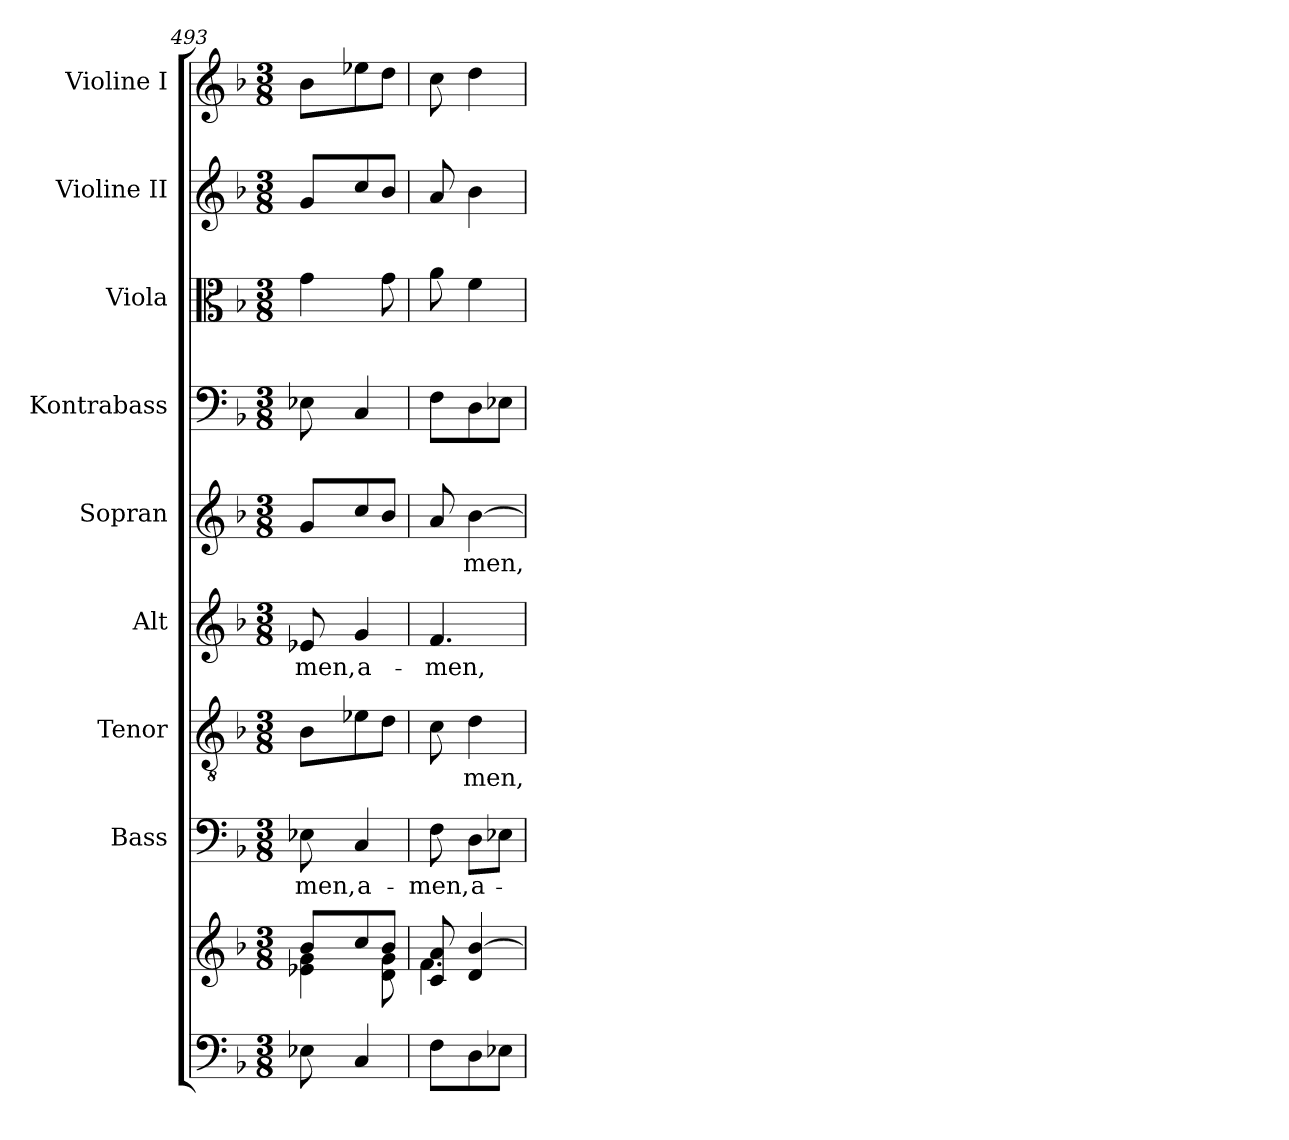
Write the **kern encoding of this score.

**kern	**kern	**kern	**text	**kern	**text	**kern	**text	**kern	**text	**kern	**kern	**kern	**kern
*part9	*part9	*part8	*part8	*part7	*part7	*part6	*part6	*part5	*part5	*part4	*part3	*part2	*part1
*staff10	*staff9	*staff8	*staff8	*staff7	*staff7	*staff6	*staff6	*staff5	*staff5	*staff4	*staff3	*staff2	*staff1
*	*	*I"Bass	*	*I"Tenor	*	*I"Alt	*	*I"Sopran	*	*I"Kontrabass	*I"Viola	*I"Violine II	*I"Violine I
*	*	*I'B.	*	*I'T.	*	*I'A.	*	*I'S.	*	*I'Kb.	*I'Vla.	*I'Vl. II	*I'Vl. I
*clefF4	*clefG2	*clefF4	*	*clefGv2	*	*clefG2	*	*clefG2	*	*clefF4	*clefC3	*clefG2	*clefG2
*	*	*	*	*	*	*	*	*	*	*ITrd7c12	*	*	*
*k[b-]	*k[b-]	*k[b-]	*	*k[b-]	*	*k[b-]	*	*k[b-]	*	*k[b-]	*k[b-]	*k[b-]	*k[b-]
*F:	*F:	*F:	*	*F:	*	*F:	*	*F:	*	*F:	*F:	*F:	*F:
*M3/8	*M3/8	*M3/8	*	*M3/8	*	*M3/8	*	*M3/8	*	*M3/8	*M3/8	*M3/8	*M3/8
=493	=493	=493	=493	=493	=493	=493	=493	=493	=493	=493	=493	=493	=493
*	*^	*	*	*	*	*	*	*	*	*	*	*	*
!	!	!	!	!LO:LY:b	!	!	!	!LO:LY:b	!	!	!	!	!	!
8E-X\	8b-/L	4e-X\ 4g\	8E-X\	-men,	8B-\L	.	8e-X/	-men,	8g/L	.	8EE-X\	4g\	8g/L	8b-\L
!	!	!	!	!LO:LY:b	!	!	!	!LO:LY:b	!	!	!	!	!	!
4C/	8cc/	.	4C/	a-	8e-X\	.	4g/	a-	8cc/	.	4CC/	.	8cc/	8ee-X\
.	8b-/J	8d\ 8g\	.	.	8d\J	.	.	.	8b-/J	.	.	8g\	8b-/J	8dd\J
=494	=494	=494	=494	=494	=494	=494	=494	=494	=494	=494	=494	=494	=494	=494
!	!	!	!	!LO:LY:b	!	!	!	!LO:LY:b	!	!	!	!	!	!
8F\L	8c/ 8a/	4.f\	8F\	-men,	8c\	.	4.f/	-men,	8a/	.	8FF\L	8a\	8a/	8cc\
!	!	!	!	!LO:LY:b	!	!LO:LY:b	!	!	!	!LO:LY:b	!	!	!	!
8D\	4d/ [>4b-/	.	8D\L	a-	4d\	-men,	.	.	[4b-\	-men,	8DD\	4f\	4b-\	4dd\
8E-X\J	.	.	8E-X\J	.	.	.	.	.	.	.	8EE-X\J	.	.	.
*	*v	*v	*	*	*	*	*	*	*	*	*	*	*	*
=	=	=	=	=	=	=	=	=	=	=	=	=	=
*-	*-	*-	*-	*-	*-	*-	*-	*-	*-	*-	*-	*-	*-
